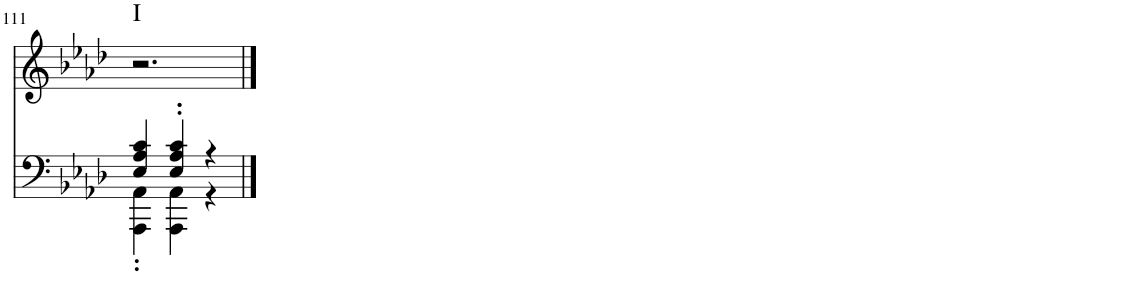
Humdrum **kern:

**kern	**kern	**harte
*part2	*part1	*part1
*staff2	*staff1	*
*I"Piano	*I"Piano	*
*I'Pno	*I'Pno	*
!!LO:PB:g=z
*clefF4	*clefG2	*
*k[b-e-a-d-]	*k[b-e-a-d-]	*
*A-:	*A-:	*
*M3/4	*M3/4	*
=111	=111	=111
*^	*	*
!	!	!	!LO:H:kt=I
4E-/ 4A-/ 4c/	4AAA-\' 4AA-\'	2.r	N
4E-/' 4A-/' 4c/'	4AAA-\ 4AA-\	.	.
4r	4r	.	.
*v	*v	*	*
==	==	==
*-	*-	*-
